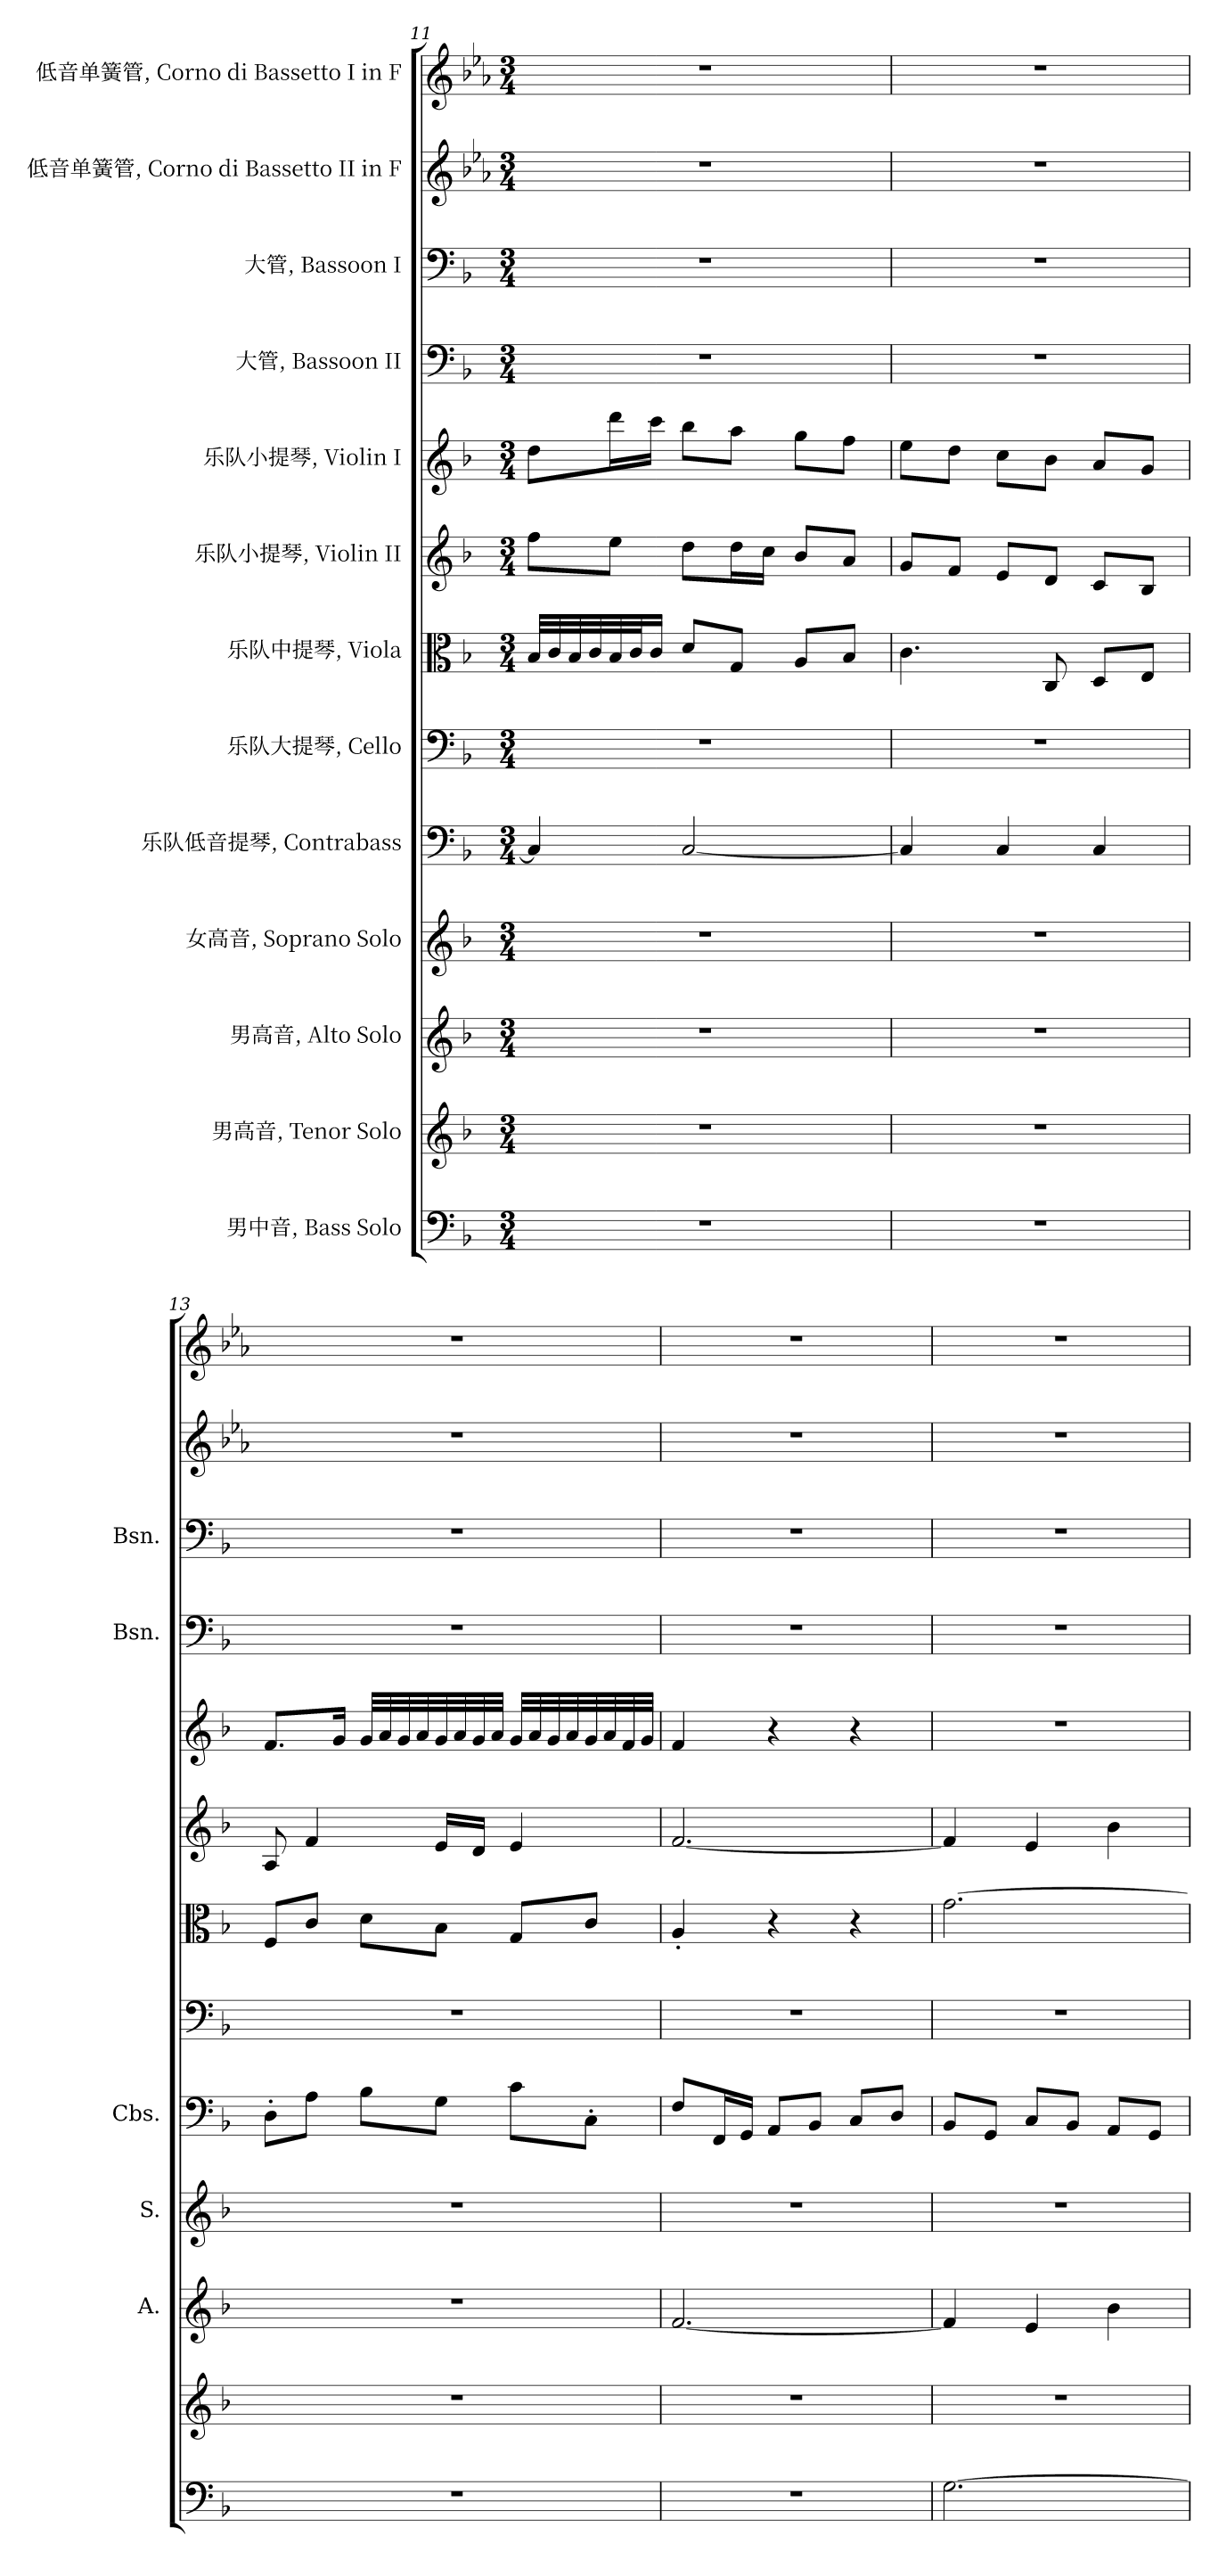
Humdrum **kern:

**kern	**kern	**kern	**kern	**kern	**kern	**kern	**kern	**kern	**kern	**kern	**kern	**kern
*part13	*part12	*part11	*part10	*part9	*part8	*part7	*part6	*part5	*part4	*part3	*part2	*part1
*staff13	*staff12	*staff11	*staff10	*staff9	*staff8	*staff7	*staff6	*staff5	*staff4	*staff3	*staff2	*staff1
*I"男中音, Bass Solo	*I"男高音, Tenor Solo	*I"男高音, Alto Solo	*I"女高音, Soprano Solo	*I"乐队低音提琴, Contrabass	*I"乐队大提琴, Cello	*I"乐队中提琴, Viola	*I"乐队小提琴, Violin II	*I"乐队小提琴, Violin I	*I"大管, Bassoon II	*I"大管, Bassoon I	*I"低音单簧管, Corno di Bassetto II in F	*I"低音单簧管, Corno di Bassetto I  in F
*	*	*I'A.	*I'S.	*I'Cbs.	*	*	*	*	*I'Bsn.	*I'Bsn.	*	*
*clefF4	*clefG2	*clefG2	*clefG2	*clefF4	*clefF4	*clefC3	*clefG2	*clefG2	*clefF4	*clefF4	*clefG2	*clefG2
*	*	*	*	*ITrd7c12	*	*	*	*	*	*	*ITrd8c14	*ITrd8c14
*k[b-]	*k[b-]	*k[b-]	*k[b-]	*k[b-]	*k[b-]	*k[b-]	*k[b-]	*k[b-]	*k[b-]	*k[b-]	*k[b-e-a-]	*k[b-e-a-]
*M3/4	*M3/4	*M3/4	*M3/4	*M3/4	*M3/4	*M3/4	*M3/4	*M3/4	*M3/4	*M3/4	*M3/4	*M3/4
=11	=11	=11	=11	=11	=11	=11	=11	=11	=11	=11	=11	=11
2.r	2.r	2.r	2.r	4CC/]	2.r	32B-/LLL	8ff\L	8dd\L	2.r	2.r	2.r	2.r
.	.	.	.	.	.	32c/	.	.	.	.	.	.
.	.	.	.	.	.	32B-/	.	.	.	.	.	.
.	.	.	.	.	.	32c/	.	.	.	.	.	.
.	.	.	.	.	.	32B-/	8ee\J	16ddd\L	.	.	.	.
.	.	.	.	.	.	32c/J	.	.	.	.	.	.
.	.	.	.	.	.	16c/JJ	.	16ccc\JJ	.	.	.	.
.	.	.	.	[2CC/	.	8d/L	8dd\L	8bb-\L	.	.	.	.
.	.	.	.	.	.	8G/J	16dd\L	8aa\J	.	.	.	.
.	.	.	.	.	.	.	16cc\JJ	.	.	.	.	.
.	.	.	.	.	.	8A/L	8b-/L	8gg\L	.	.	.	.
.	.	.	.	.	.	8B-/J	8a/J	8ff\J	.	.	.	.
=12	=12	=12	=12	=12	=12	=12	=12	=12	=12	=12	=12	=12
2.r	2.r	2.r	2.r	4CC/]	2.r	4.c\	8g/L	8ee\L	2.r	2.r	2.r	2.r
.	.	.	.	.	.	.	8f/J	8dd\J	.	.	.	.
.	.	.	.	4CC/	.	.	8e/L	8cc\L	.	.	.	.
.	.	.	.	.	.	8C/	8d/J	8b-\J	.	.	.	.
.	.	.	.	4CC/	.	8D/L	8c/L	8a/L	.	.	.	.
.	.	.	.	.	.	8E/J	8B-/J	8g/J	.	.	.	.
!!LO:PB:g=z
=13	=13	=13	=13	=13	=13	=13	=13	=13	=13	=13	=13	=13
2.r	2.r	2.r	2.r	8DD'\L	2.r	8F/L	8A/	8.f/L	2.r	2.r	2.r	2.r
.	.	.	.	8AA\J	.	8c/J	4f/	.	.	.	.	.
.	.	.	.	.	.	.	.	16g/Jk	.	.	.	.
.	.	.	.	8BB-\L	.	8d\L	.	32g/LLL	.	.	.	.
.	.	.	.	.	.	.	.	32a/	.	.	.	.
.	.	.	.	.	.	.	.	32g/	.	.	.	.
.	.	.	.	.	.	.	.	32a/	.	.	.	.
.	.	.	.	8GG\J	.	8B-\J	16e/LL	32g/	.	.	.	.
.	.	.	.	.	.	.	.	32a/	.	.	.	.
.	.	.	.	.	.	.	16d/JJ	32g/	.	.	.	.
.	.	.	.	.	.	.	.	32a/JJJ	.	.	.	.
.	.	.	.	8C\L	.	8G/L	4e/	32g/LLL	.	.	.	.
.	.	.	.	.	.	.	.	32a/	.	.	.	.
.	.	.	.	.	.	.	.	32g/	.	.	.	.
.	.	.	.	.	.	.	.	32a/	.	.	.	.
.	.	.	.	8CC'\J	.	8c/J	.	32g/	.	.	.	.
.	.	.	.	.	.	.	.	32a/	.	.	.	.
.	.	.	.	.	.	.	.	32f/	.	.	.	.
.	.	.	.	.	.	.	.	32g/JJJ	.	.	.	.
=14	=14	=14	=14	=14	=14	=14	=14	=14	=14	=14	=14	=14
2.r	2.r	[2.f/	2.r	8FF/L	2.r	4A'/	[2.f/	4f/	2.r	2.r	2.r	2.r
.	.	.	.	16FFF/L	.	.	.	.	.	.	.	.
.	.	.	.	16GGG/JJ	.	.	.	.	.	.	.	.
.	.	.	.	8AAA/L	.	4r	.	4r	.	.	.	.
.	.	.	.	8BBB-/J	.	.	.	.	.	.	.	.
.	.	.	.	8CC/L	.	4r	.	4r	.	.	.	.
.	.	.	.	8DD/J	.	.	.	.	.	.	.	.
=15	=15	=15	=15	=15	=15	=15	=15	=15	=15	=15	=15	=15
[2.G\	2.r	4f/]	2.r	8BBB-/L	2.r	[2.g\	4f/]	2.r	2.r	2.r	2.r	2.r
.	.	.	.	8GGG/J	.	.	.	.	.	.	.	.
.	.	4e/	.	8CC/L	.	.	4e/	.	.	.	.	.
.	.	.	.	8BBB-/J	.	.	.	.	.	.	.	.
.	.	4b-\	.	8AAA/L	.	.	4b-\	.	.	.	.	.
.	.	.	.	8GGG/J	.	.	.	.	.	.	.	.
=	=	=	=	=	=	=	=	=	=	=	=	=
*-	*-	*-	*-	*-	*-	*-	*-	*-	*-	*-	*-	*-
